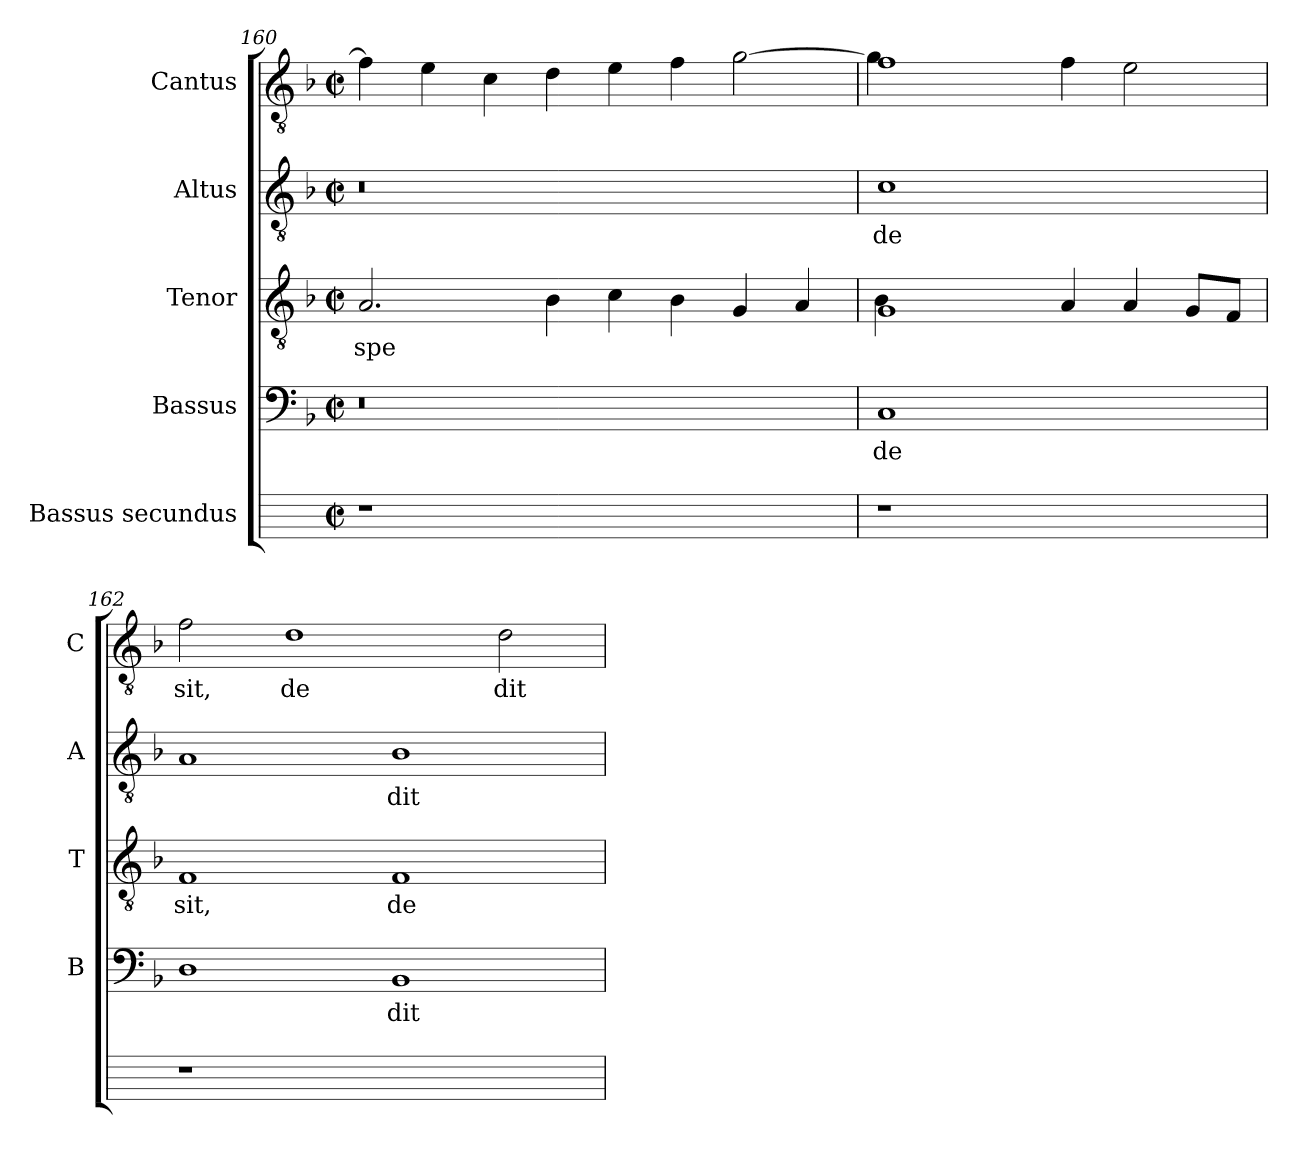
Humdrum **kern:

**kern	**kern	**text	**kern	**text	**kern	**text	**kern	**text
*part5	*part4	*part4	*part3	*part3	*part2	*part2	*part1	*part1
*staff5	*staff4	*staff4	*staff3	*staff3	*staff2	*staff2	*staff1	*staff1
*I"Bassus  secundus	*I"Bassus	*	*I"Tenor	*	*I"Altus	*	*I"Cantus	*
*	*I'B	*	*I'T	*	*I'A	*	*I'C	*
*	*clefF4	*	*clefGv2	*	*clefGv2	*	*clefGv2	*
*k[]	*k[b-]	*	*k[b-]	*	*k[b-]	*	*k[b-]	*
*C:	*F:	*	*F:	*	*F:	*	*F:	*
*M2/2	*M2/2	*	*M2/2	*	*M2/2	*	*M2/2	*
*met(c|)	*met(c|)	*	*met(c|)	*	*met(c|)	*	*met(c|)	*
=160	=160	=160	=160	=160	=160	=160	=160	=160
!	!	!	!	!LO:LY:b:cj	!	!	!	!LO:LY:b:cj
1r	0r	.	2.A/	spe	0r	.	4f\]	.
!	!	!	!	!	!	!	!	!LO:LY:b:cj
.	.	.	.	.	.	.	4e\	.
!	!	!	!	!	!	!	!	!LO:LY:b:cj
.	.	.	.	.	.	.	4c\	.
!	!	!	!	!LO:LY:b:cj	!	!	!	!LO:LY:b:cj
.	.	.	4B-\	.	.	.	4d\	.
!	!	!	!	!LO:LY:b:cj	!	!	!	!LO:LY:b:cj
1ryy	.	.	4c\	.	.	.	4e\	.
!	!	!	!	!LO:LY:b:cj	!	!	!	!LO:LY:b:cj
.	.	.	4B-\	.	.	.	4f\	.
!	!	!	!	!LO:LY:b:cj	!	!	!	!LO:LY:b:cj
.	.	.	4G/	.	.	.	[>2g\	.
!	!	!	!	!LO:LY:b:cj	!	!	!	!
.	.	.	4A/	.	.	.	.	.
=161	=161	=161	=161	=161	=161	=161	=161	=161
!	!	!LO:LY:b:cj	!	!LO:LY:b:cj	!	!LO:LY:b:cj	!	!LO:LY:b:cj
*	*	*	*^	*	*	*	*^	*
1r	1C	de	1G	4B-\	.	1c	de-	1f	4g\]	.
.	.	.	.	1.ryy	.	.	.	.	1.ryy	.
!	!	!	!	!	!LO:LY:b:cj	!	!	!	!	!LO:LY:b:cj
2.ryy	2.ryy	.	4A/	.	.	2.ryy	.	4f\	.	.
!	!	!	!	!	!LO:LY:b:cj	!	!	!	!	!LO:LY:b:cj
.	.	.	4A/	.	.	.	.	2e\	.	.
!	!	!	!	!	!LO:LY:b:cj	!	!	!	!	!
.	.	.	8G/L	.	.	.	.	.	.	.
!	!	!	!	!	!LO:LY:b:cj	!	!	!	!	!
.	.	.	8F/J	.	.	.	.	.	.	.
*	*	*	*v	*v	*	*	*	*v	*v	*
=162	=162	=162	=162	=162	=162	=162	=162	=162
!	!	!LO:LY:b:cj	!	!LO:LY:b:cj	!	!LO:LY:b:cj	!	!LO:LY:b:cj
1r	1D	.	1F	sit,	1A	--	2f\	sit,
!	!	!	!	!	!	!	!	!LO:LY:b:cj
.	.	.	.	.	.	.	1d	de
!	!	!LO:LY:b:cj	!	!LO:LY:b:cj	!	!LO:LY:b:cj	!	!
1ryy	1BB-	dit	1F	de	1B-	-dit	.	.
!	!	!	!	!	!	!	!	!LO:LY:b:cj
.	.	.	.	.	.	.	2d\	dit
=	=	=	=	=	=	=	=	=
*-	*-	*-	*-	*-	*-	*-	*-	*-
